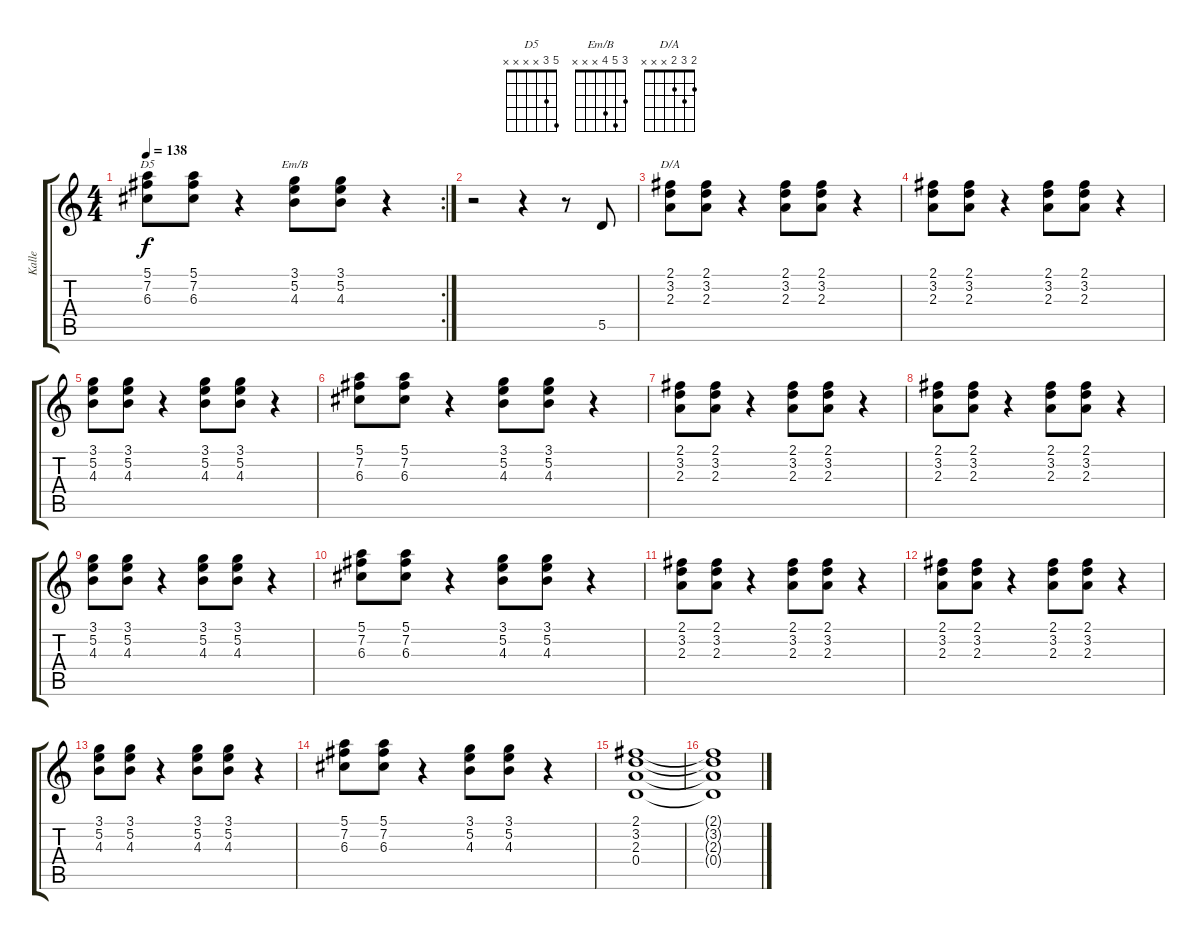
\track ("Kalle" "Kalle") {instrument electricguitarclean}
\staff {score tabs}
\tuning (E4 B3 G3 D3 A2 E2) {hide}
\chord ("D5" 5 3 x x x x)
\chord ("Em/B" 3 5 4 x x x)
\chord ("D/A" 2 3 2 x x x)
\rc 2
\ts (4 4)
\tempo 138
\clef g2
\ks c
(5.1 7.2 6.3).8{ch "D5" dy f} (5.1 7.2 6.3).8 r.4 (3.1 5.2 4.3).8{ch "Em/B"} (3.1 5.2 4.3).8 r.4 |
r.2 r.4 r.8 5.5.8 |
(2.1 3.2 2.3).8{ch "D/A"} (2.1 3.2 2.3).8 r.4 (2.1 3.2 2.3).8 (2.1 3.2 2.3).8 r.4 |
(2.1 3.2 2.3).8 (2.1 3.2 2.3).8 r.4 (2.1 3.2 2.3).8 (2.1 3.2 2.3).8 r.4 |
(3.1 5.2 4.3).8 (3.1 5.2 4.3).8 r.4 (3.1 5.2 4.3).8 (3.1 5.2 4.3).8 r.4 |
(5.1 7.2 6.3).8 (5.1 7.2 6.3).8 r.4 (3.1 5.2 4.3).8 (3.1 5.2 4.3).8 r.4 |
(2.1 3.2 2.3).8 (2.1 3.2 2.3).8 r.4 (2.1 3.2 2.3).8 (2.1 3.2 2.3).8 r.4 |
(2.1 3.2 2.3).8 (2.1 3.2 2.3).8 r.4 (2.1 3.2 2.3).8 (2.1 3.2 2.3).8 r.4 |
(3.1 5.2 4.3).8 (3.1 5.2 4.3).8 r.4 (3.1 5.2 4.3).8 (3.1 5.2 4.3).8 r.4 |
(5.1 7.2 6.3).8 (5.1 7.2 6.3).8 r.4 (3.1 5.2 4.3).8 (3.1 5.2 4.3).8 r.4 |
(2.1 3.2 2.3).8 (2.1 3.2 2.3).8 r.4 (2.1 3.2 2.3).8 (2.1 3.2 2.3).8 r.4 |
(2.1 3.2 2.3).8 (2.1 3.2 2.3).8 r.4 (2.1 3.2 2.3).8 (2.1 3.2 2.3).8 r.4 |
(3.1 5.2 4.3).8 (3.1 5.2 4.3).8 r.4 (3.1 5.2 4.3).8 (3.1 5.2 4.3).8 r.4 |
(5.1 7.2 6.3).8 (5.1 7.2 6.3).8 r.4 (3.1 5.2 4.3).8 (3.1 5.2 4.3).8 r.4 |
(2.1 3.2 2.3 0.4).1 |
(2.1{t} 3.2{t} 2.3{t} 0.4{t}).1
